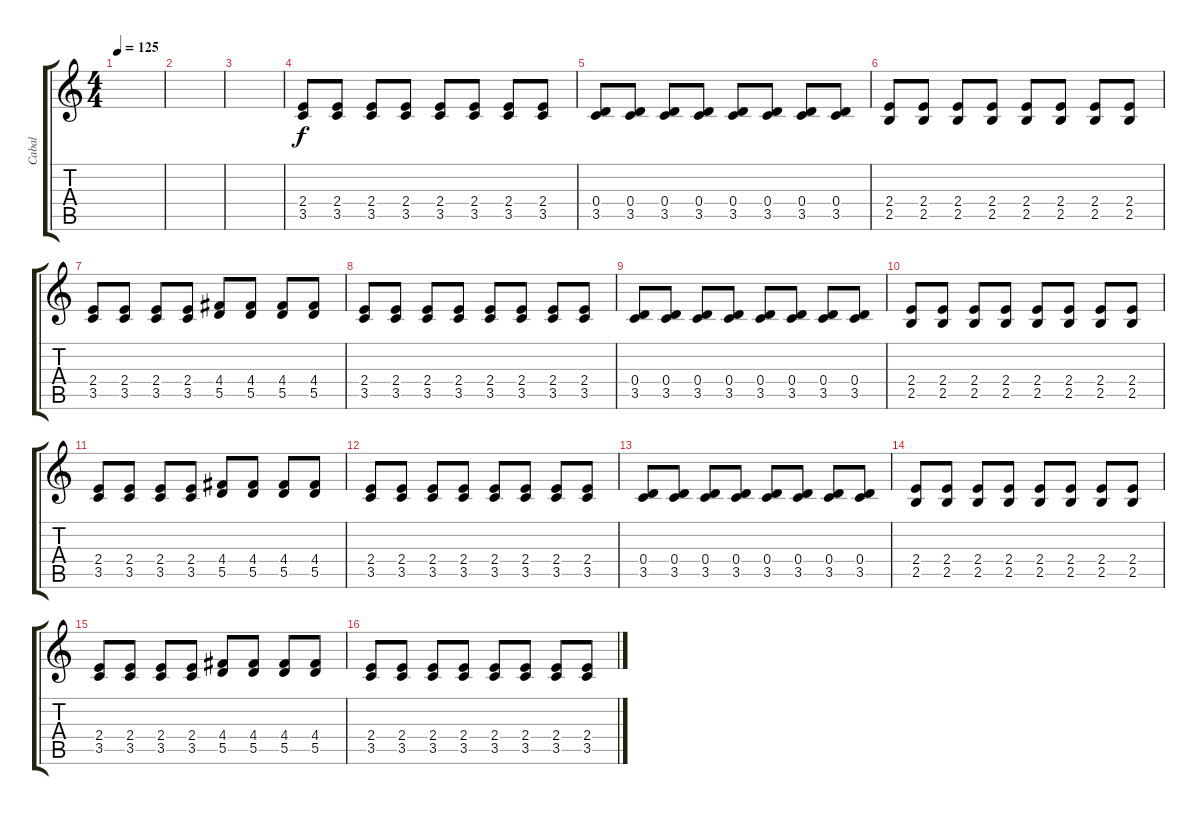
\track ("Cabal" "Cabal") {instrument acousticguitarsteel}
\staff {score tabs}
\tuning (E4 B3 G3 D3 A2 E2) {hide}
\ts (4 4)
\tempo 125
\clef g2
\ks c
|
|
|
(2.4 3.5).8 (2.4 3.5).8 (2.4 3.5).8 (2.4 3.5).8 (2.4 3.5).8 (2.4 3.5).8 (2.4 3.5).8 (2.4 3.5).8 |
(0.4 3.5).8 (0.4 3.5).8 (0.4 3.5).8 (0.4 3.5).8 (0.4 3.5).8 (0.4 3.5).8 (0.4 3.5).8 (0.4 3.5).8 |
(2.4 2.5).8 (2.4 2.5).8 (2.4 2.5).8 (2.4 2.5).8 (2.4 2.5).8 (2.4 2.5).8 (2.4 2.5).8 (2.4 2.5).8 |
(2.4 3.5).8 (2.4 3.5).8 (2.4 3.5).8 (2.4 3.5).8 (4.4 5.5).8 (4.4 5.5).8 (4.4 5.5).8 (4.4 5.5).8 |
(2.4 3.5).8 (2.4 3.5).8 (2.4 3.5).8 (2.4 3.5).8 (2.4 3.5).8 (2.4 3.5).8 (2.4 3.5).8 (2.4 3.5).8 |
(0.4 3.5).8 (0.4 3.5).8 (0.4 3.5).8 (0.4 3.5).8 (0.4 3.5).8 (0.4 3.5).8 (0.4 3.5).8 (0.4 3.5).8 |
(2.4 2.5).8 (2.4 2.5).8 (2.4 2.5).8 (2.4 2.5).8 (2.4 2.5).8 (2.4 2.5).8 (2.4 2.5).8 (2.4 2.5).8 |
(2.4 3.5).8 (2.4 3.5).8 (2.4 3.5).8 (2.4 3.5).8 (4.4 5.5).8 (4.4 5.5).8 (4.4 5.5).8 (4.4 5.5).8 |
(2.4 3.5).8{volume 16 instrument distortionguitar} (2.4 3.5).8 (2.4 3.5).8 (2.4 3.5).8 (2.4 3.5).8 (2.4 3.5).8 (2.4 3.5).8 (2.4 3.5).8 |
(0.4 3.5).8 (0.4 3.5).8 (0.4 3.5).8 (0.4 3.5).8 (0.4 3.5).8 (0.4 3.5).8 (0.4 3.5).8 (0.4 3.5).8 |
(2.4 2.5).8 (2.4 2.5).8 (2.4 2.5).8 (2.4 2.5).8 (2.4 2.5).8 (2.4 2.5).8 (2.4 2.5).8 (2.4 2.5).8 |
(2.4 3.5).8 (2.4 3.5).8 (2.4 3.5).8 (2.4 3.5).8 (4.4 5.5).8 (4.4 5.5).8 (4.4 5.5).8 (4.4 5.5).8 |
(2.4 3.5).8{volume 16 instrument distortionguitar} (2.4 3.5).8 (2.4 3.5).8 (2.4 3.5).8 (2.4 3.5).8 (2.4 3.5).8 (2.4 3.5).8 (2.4 3.5).8
